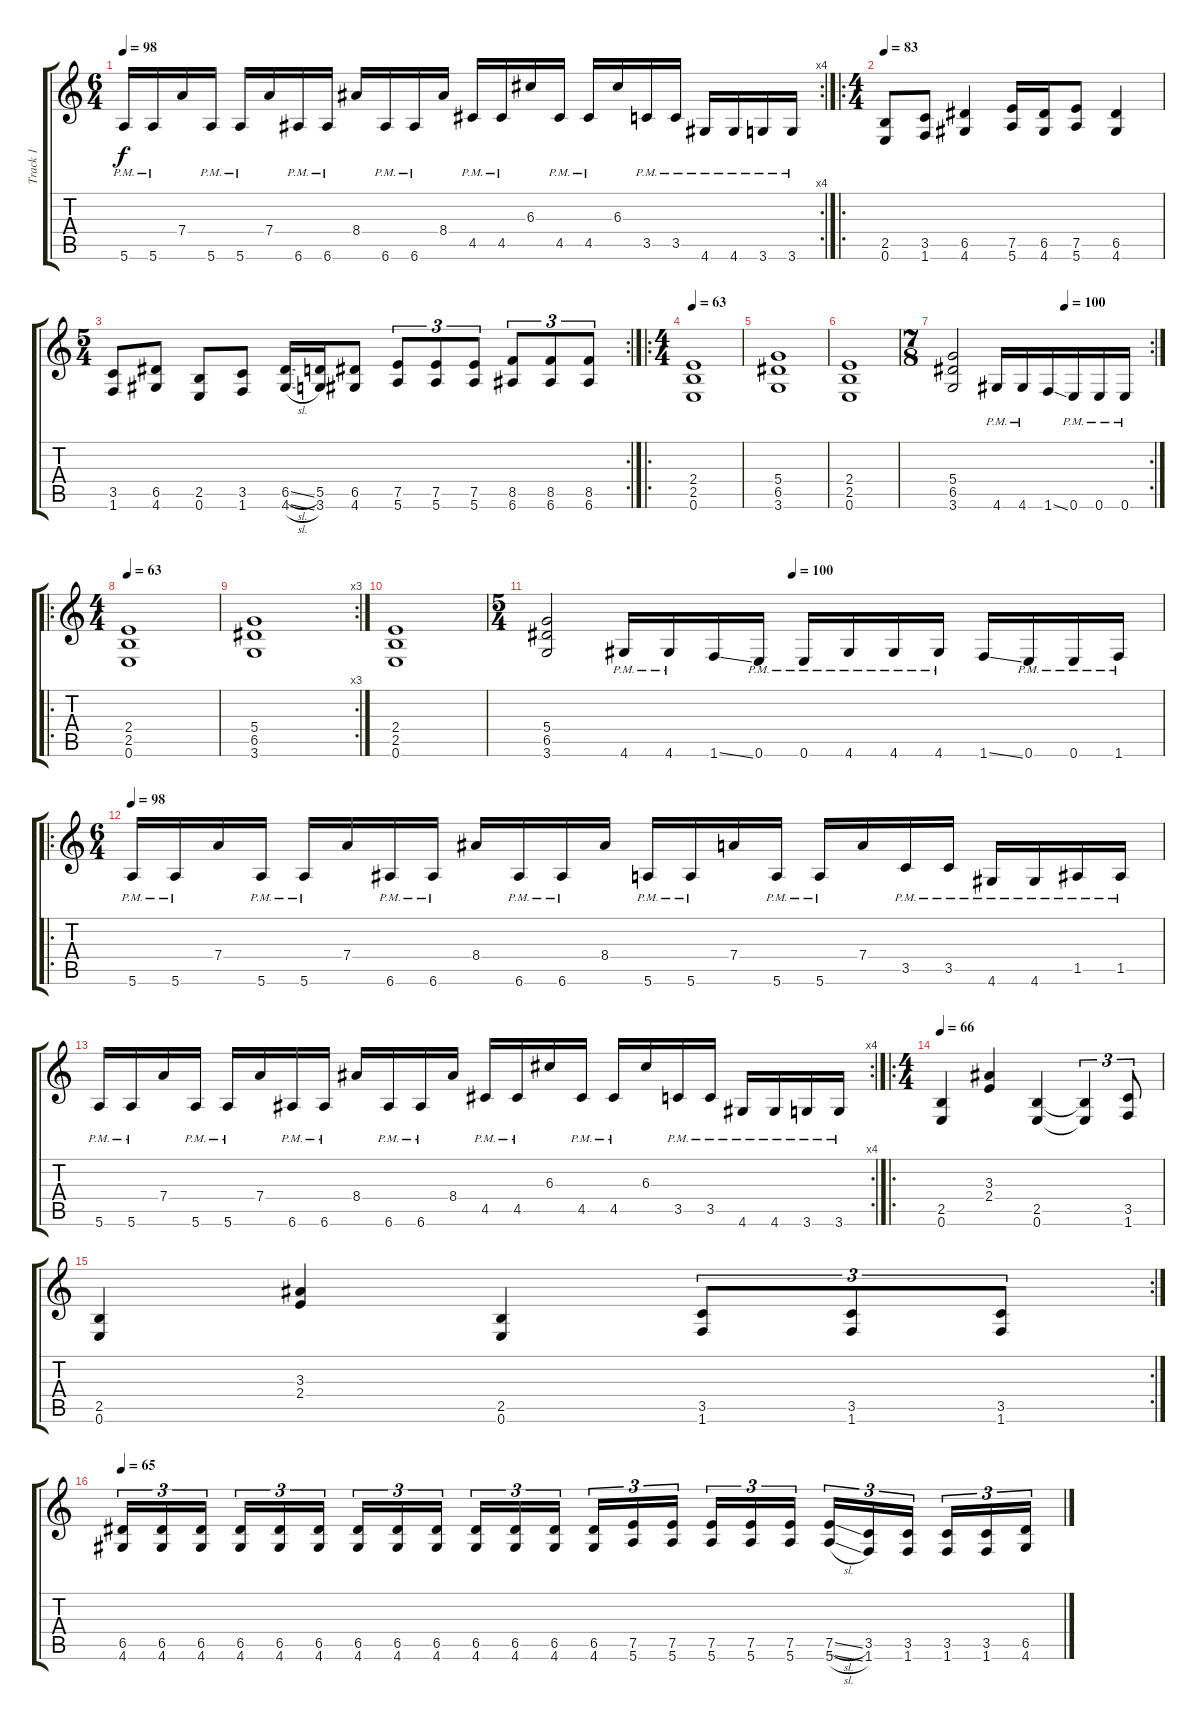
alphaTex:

\track ("Track 1" "Track 1") {instrument distortionguitar}
\staff {score tabs}
\tuning (E4 B3 G3 D3 A2 E2) {hide}
\rc 4
\ts (6 4)
\tempo 98
\clef g2
\ks c
5.6{pm}.16{dy f} 5.6{pm}.16 7.4.16 5.6{pm}.16 5.6{pm}.16 7.4.16 6.6{pm}.16 6.6{pm}.16 8.4.16 6.6{pm}.16 6.6{pm}.16 8.4.16 4.5{pm}.16 4.5{pm}.16 6.3.16 4.5{pm}.16 4.5{pm}.16 6.3.16 3.5{pm}.16 3.5{pm}.16 4.6{pm}.16 4.6{pm}.16 3.6{pm}.16 3.6{pm}.16 |
\ro
\ts (4 4)
\tempo 83
(2.5 0.6).8 (3.5 1.6).8 (6.5 4.6).4 (7.5 5.6).16 (6.5 4.6).16 (7.5 5.6).8 (6.5 4.6).4 |
\rc 2
\ts (5 4)
(3.5 1.6).8 (6.5 4.6).8 (2.5 0.6).8 (3.5 1.6).8 (6.5{sl} 4.6{sl}).16 (5.5 3.6).16 (6.5 4.6).8 (7.5 5.6).8{tu (3 2)} (7.5 5.6).8{tu (3 2)} (7.5 5.6).8{tu (3 2)} (8.5 6.6).8{tu (3 2)} (8.5 6.6).8{tu (3 2)} (8.5 6.6).8{tu (3 2)} |
\ro
\ts (4 4)
\tempo 63
(2.4 2.5 0.6).1 |
(5.4 6.5 3.6).1 |
(2.4 2.5 0.6).1 |
\rc 2
\ts (7 8)
\tempo (100 0.5714285714285714)
(5.4 6.5 3.6).2 4.6{pm}.16 4.6{pm}.16 1.6{ss}.16 0.6{pm}.16 0.6{pm}.16 0.6{pm}.16 |
\ro
\ts (4 4)
\tempo 63
(2.4 2.5 0.6).1 |
\rc 3
(5.4 6.5 3.6).1 |
(2.4 2.5 0.6).1 |
\ts (5 4)
\tempo (100 0.4)
(5.4 6.5 3.6).2 4.6{pm}.16 4.6{pm}.16 1.6{ss}.16 0.6{pm}.16 0.6{pm}.16 4.6{pm}.16 4.6{pm}.16 4.6{pm}.16 1.6{ss}.16 0.6{pm}.16 0.6{pm}.16 1.6{pm}.16 |
\ro
\ts (6 4)
\tempo 98
5.6{pm}.16 5.6{pm}.16 7.4.16 5.6{pm}.16 5.6{pm}.16 7.4.16 6.6{pm}.16 6.6{pm}.16 8.4.16 6.6{pm}.16 6.6{pm}.16 8.4.16 5.6{pm}.16 5.6{pm}.16 7.4.16 5.6{pm}.16 5.6{pm}.16 7.4.16 3.5{pm}.16 3.5{pm}.16 4.6{pm}.16 4.6{pm}.16 1.5{pm}.16 1.5{pm}.16 |
\rc 4
5.6{pm}.16 5.6{pm}.16 7.4.16 5.6{pm}.16 5.6{pm}.16 7.4.16 6.6{pm}.16 6.6{pm}.16 8.4.16 6.6{pm}.16 6.6{pm}.16 8.4.16 4.5{pm}.16 4.5{pm}.16 6.3.16 4.5{pm}.16 4.5{pm}.16 6.3.16 3.5{pm}.16 3.5{pm}.16 4.6{pm}.16 4.6{pm}.16 3.6{pm}.16 3.6{pm}.16 |
\ro
\ts (4 4)
\tempo 66
(2.5 0.6).4 (3.3 2.4).4 (2.5 0.6).4 (2.5{t} 0.6{t}).4{tu (3 2)} (3.5 1.6).8{tu (3 2)} |
\rc 2
(2.5 0.6).4 (3.3 2.4).4 (2.5 0.6).4 (3.5 1.6).8{tu (3 2)} (3.5 1.6).8{tu (3 2)} (3.5 1.6).8{tu (3 2)} |
\tempo 65
(6.5 4.6).16{tu (3 2)} (6.5 4.6).16{tu (3 2)} (6.5 4.6).16{tu (3 2) beam splitsecondary} (6.5 4.6).16{tu (3 2)} (6.5 4.6).16{tu (3 2)} (6.5 4.6).16{tu (3 2)} (6.5 4.6).16{tu (3 2)} (6.5 4.6).16{tu (3 2)} (6.5 4.6).16{tu (3 2) beam splitsecondary} (6.5 4.6).16{tu (3 2)} (6.5 4.6).16{tu (3 2)} (6.5 4.6).16{tu (3 2)} (6.5 4.6).16{tu (3 2)} (7.5 5.6).16{tu (3 2)} (7.5 5.6).16{tu (3 2) beam splitsecondary} (7.5 5.6).16{tu (3 2)} (7.5 5.6).16{tu (3 2)} (7.5 5.6).16{tu (3 2)} (7.5{sl} 5.6{sl}).16{tu (3 2)} (3.5 1.6).16{tu (3 2)} (3.5 1.6).16{tu (3 2) beam splitsecondary} (3.5 1.6).16{tu (3 2)} (3.5 1.6).16{tu (3 2)} (6.5 4.6).16{tu (3 2)}
